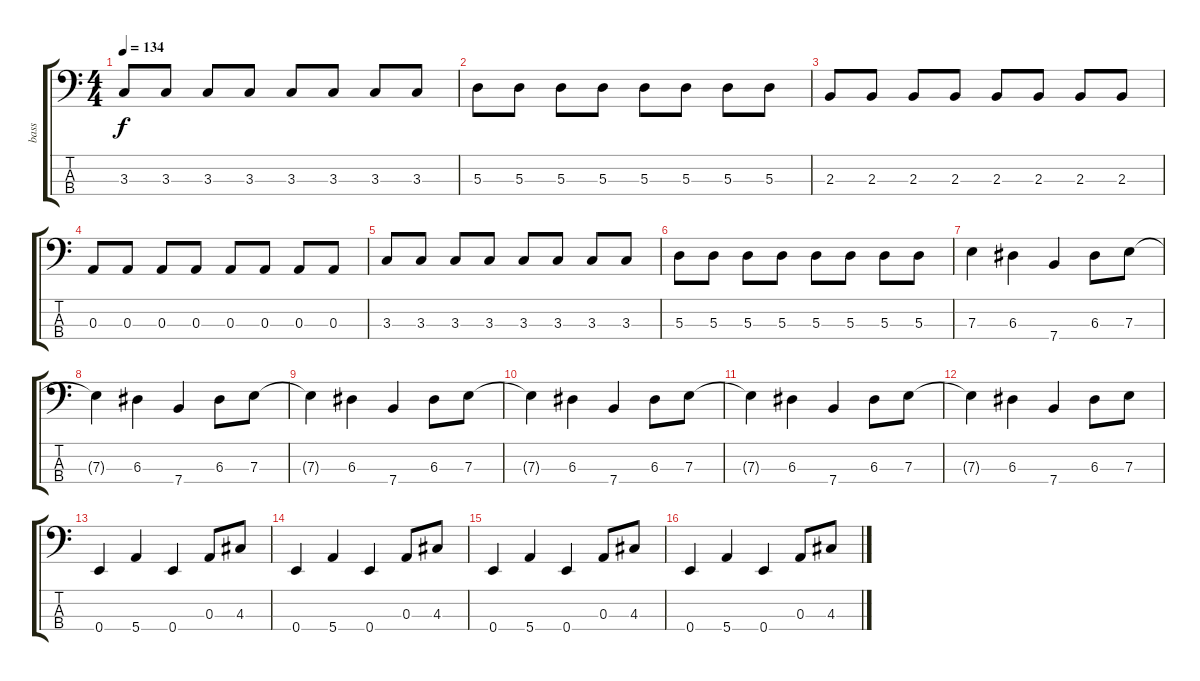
\track ("bass" "bass") {instrument electricbasspick}
\staff {score tabs}
\tuning (G2 D2 A1 E1) {hide}
\ts (4 4)
\tempo 134
\clef f4
\ks c
3.3.8{dy f} 3.3.8 3.3.8 3.3.8 3.3.8 3.3.8 3.3.8 3.3.8 |
5.3.8 5.3.8 5.3.8 5.3.8 5.3.8 5.3.8 5.3.8 5.3.8 |
2.3.8 2.3.8 2.3.8 2.3.8 2.3.8 2.3.8 2.3.8 2.3.8 |
0.3.8 0.3.8 0.3.8 0.3.8 0.3.8 0.3.8 0.3.8 0.3.8 |
3.3.8 3.3.8 3.3.8 3.3.8 3.3.8 3.3.8 3.3.8 3.3.8 |
5.3.8 5.3.8 5.3.8 5.3.8 5.3.8 5.3.8 5.3.8 5.3.8 |
7.3.4 6.3.4 7.4.4 6.3.8 7.3.8 |
7.3{t}.4 6.3.4 7.4.4 6.3.8 7.3.8 |
7.3{t}.4 6.3.4 7.4.4 6.3.8 7.3.8 |
7.3{t}.4 6.3.4 7.4.4 6.3.8 7.3.8 |
7.3{t}.4 6.3.4 7.4.4 6.3.8 7.3.8 |
7.3{t}.4 6.3.4 7.4.4 6.3.8 7.3.8 |
0.4.4 5.4.4 0.4.4 0.3.8 4.3.8 |
0.4.4 5.4.4 0.4.4 0.3.8 4.3.8 |
0.4.4 5.4.4 0.4.4 0.3.8 4.3.8 |
0.4.4 5.4.4 0.4.4 0.3.8 4.3.8
